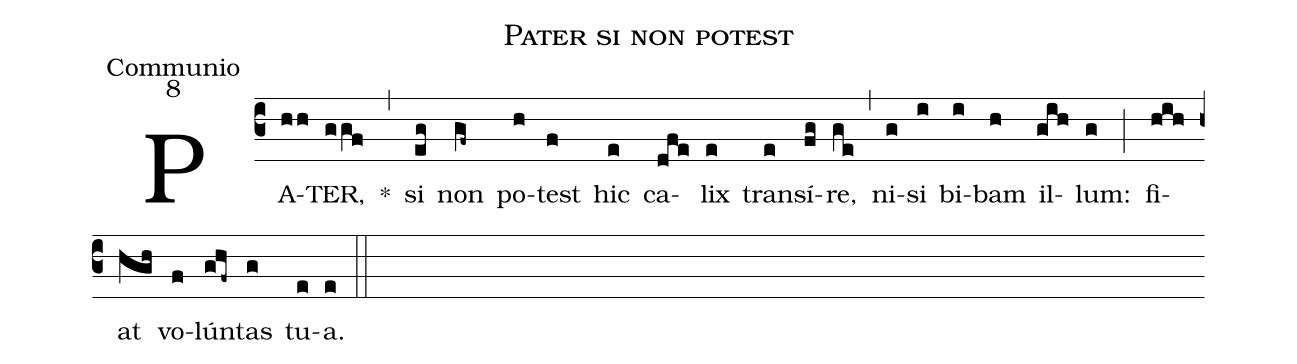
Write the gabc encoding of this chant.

name:Pater si non potest;
office-part:Communio;
mode:8;
%%
(c3) PA(hh)TER,(ggf) *(,) si(eg) non(gf~) po(h)test(f) hic(e) ca(dfe)lix(e) tran(e)sí(fg)re,(ge) (,) ni(g)si(i) bi(i)bam(h) il(gih)lum:(g) (;) fi(hih)at(hgh) vo(f)lún(ghf~)tas(g) tu(e)a.(e) (::)
